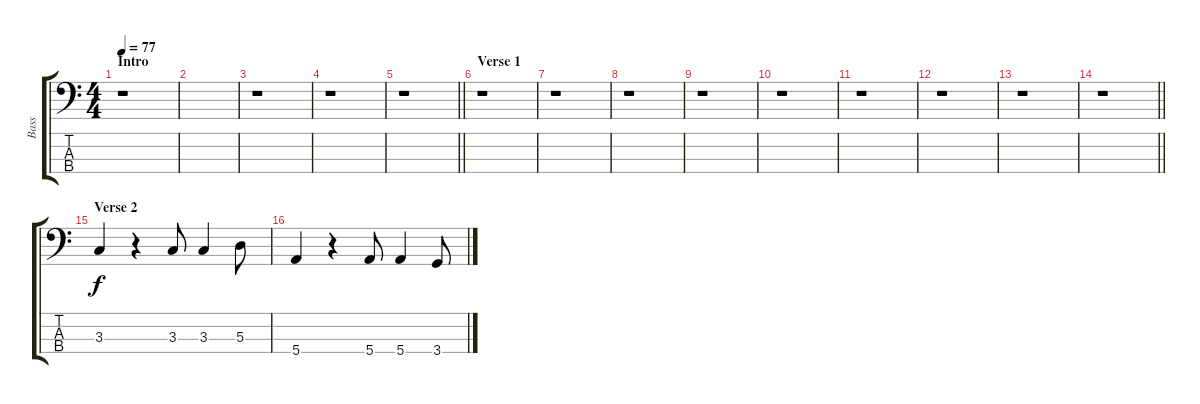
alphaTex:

\track ("Bass" "Bass") {instrument electricbassfinger}
\staff {score tabs}
\tuning (G2 D2 A1 E1) {hide}
\ts (4 4)
\section ("" "Intro")
\tempo 77
\clef f4
\ks c
r.1{dy f instrument electricbassfinger} |
|
r.1 |
r.1 |
\barLineRight lightlight
r.1 |
\section ("" "Verse 1")
r.1 |
r.1 |
r.1 |
r.1 |
r.1 |
r.1 |
r.1 |
r.1 |
\barLineRight lightlight
r.1 |
\section ("" "Verse 2")
3.3.4 r.4 3.3.8 3.3.4 5.3.8 |
5.4.4 r.4 5.4.8 5.4.4 3.4.8
